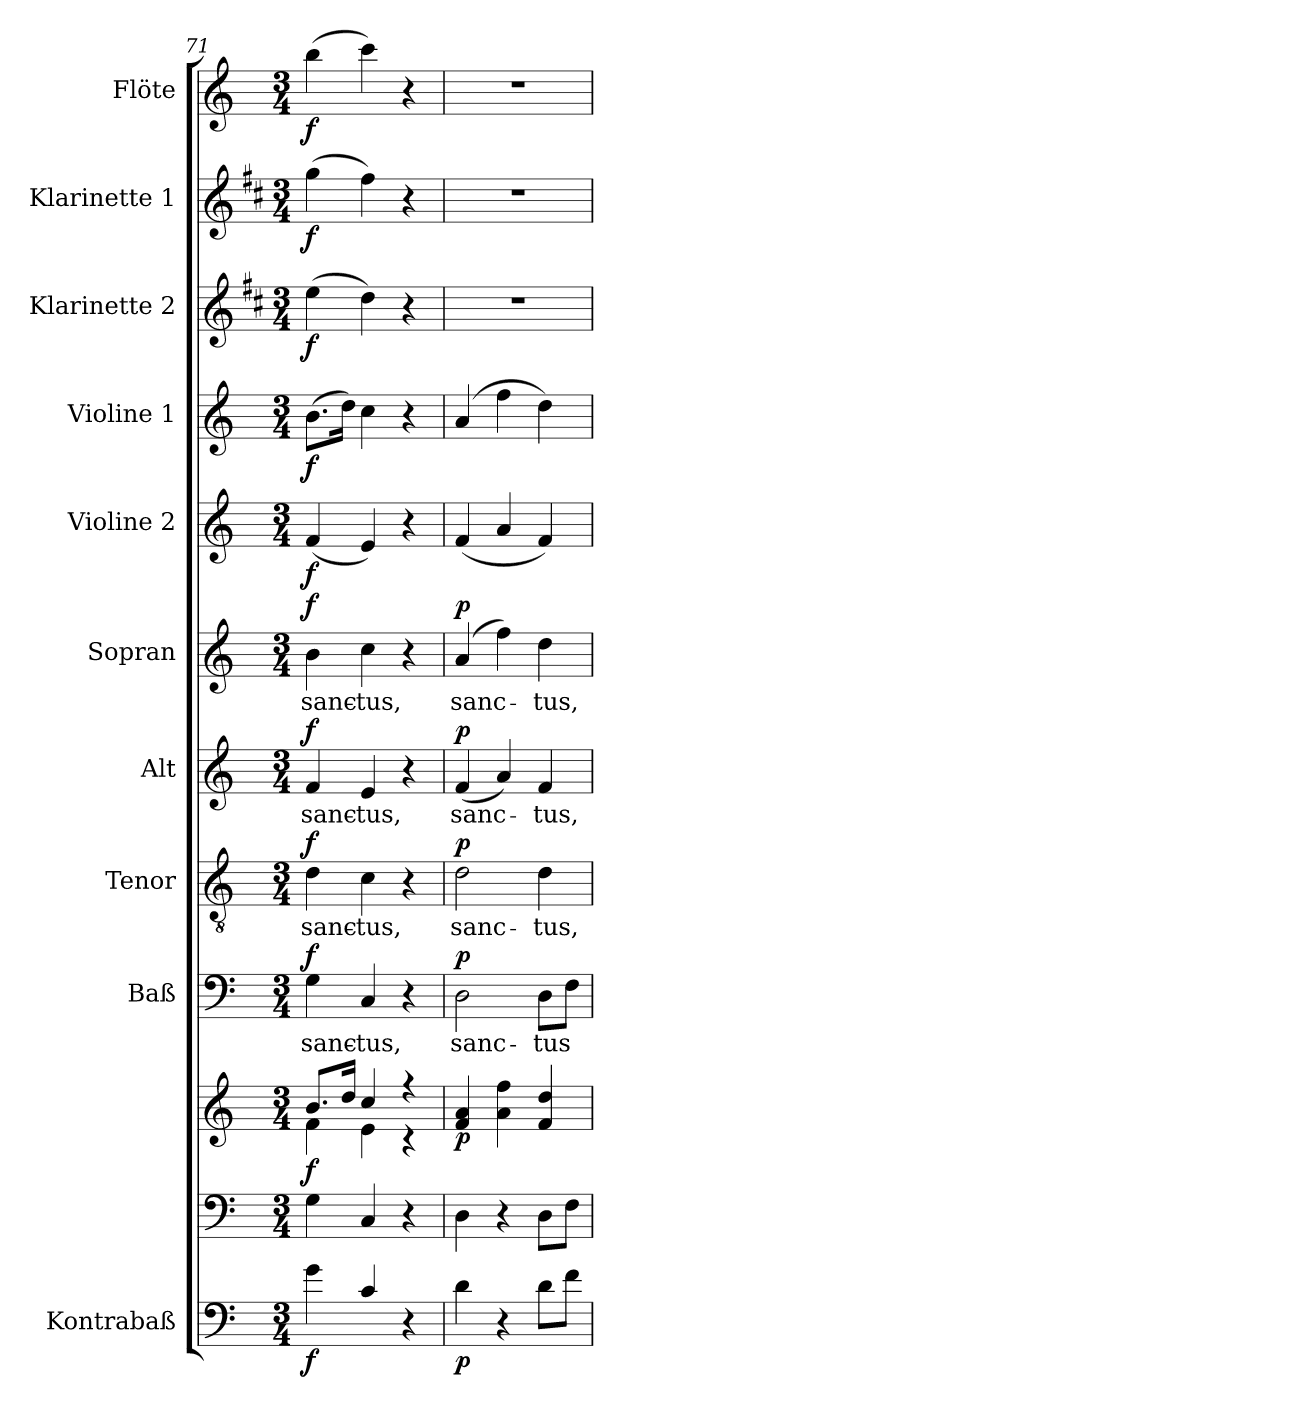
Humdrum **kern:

**kern	**dynam	**kern	**kern	**dynam	**kern	**text	**dynam	**kern	**text	**dynam	**kern	**text	**dynam	**kern	**text	**dynam	**kern	**dynam	**kern	**dynam	**kern	**dynam	**kern	**dynam	**kern	**dynam
*part11	*part11	*part10	*part10	*part10	*part9	*part9	*part9	*part8	*part8	*part8	*part7	*part7	*part7	*part6	*part6	*part6	*part5	*part5	*part4	*part4	*part3	*part3	*part2	*part2	*part1	*part1
*staff12	*staff12	*staff11	*staff10	*staff10/11	*staff9	*staff9	*staff9	*staff8	*staff8	*staff8	*staff7	*staff7	*staff7	*staff6	*staff6	*staff6	*staff5	*staff5	*staff4	*staff4	*staff3	*staff3	*staff2	*staff2	*staff1	*staff1
*I"Kontrabaß	*	*	*	*	*I"Baß	*	*	*I"Tenor	*	*	*I"Alt	*	*	*I"Sopran	*	*	*I"Violine 2	*	*I"Violine 1	*	*I"Klarinette 2	*	*I"Klarinette 1	*	*I"Flöte	*
*	*	*	*	*	*	*	*	*	*	*	*	*	*	*	*	*	*I'Vln	*	*I'Vln	*	*	*	*	*	*I'Fl	*
*clefF4	*	*clefF4	*clefG2	*	*clefF4	*	*	*clefGv2	*	*	*clefG2	*	*	*clefG2	*	*	*clefG2	*	*clefG2	*	*clefG2	*	*clefG2	*	*clefG2	*
*ITrd7c12	*	*	*	*	*	*	*	*	*	*	*	*	*	*	*	*	*	*	*	*	*ITrd1c2	*	*ITrd1c2	*	*	*
*k[]	*	*k[]	*k[]	*	*k[]	*	*	*k[]	*	*	*k[]	*	*	*k[]	*	*	*k[]	*	*k[]	*	*k[]	*	*k[]	*	*k[]	*
*C:	*	*C:	*C:	*	*C:	*	*	*C:	*	*	*C:	*	*	*C:	*	*	*C:	*	*C:	*	*C:	*	*C:	*	*C:	*
*M3/4	*	*M3/4	*M3/4	*	*M3/4	*	*	*M3/4	*	*	*M3/4	*	*	*M3/4	*	*	*M3/4	*	*M3/4	*	*M3/4	*	*M3/4	*	*M3/4	*
=71	=71	=71	=71	=71	=71	=71	=71	=71	=71	=71	=71	=71	=71	=71	=71	=71	=71	=71	=71	=71	=71	=71	=71	=71	=71	=71
*	*	*	*^	*	*	*	*	*	*	*	*	*	*	*	*	*	*	*	*	*	*	*	*	*	*	*
!	!LO:DY:b	!	!	!	!LO:DY:b	!	!LO:LY:b	!LO:DY:a	!	!LO:LY:b	!LO:DY:a	!	!LO:LY:b	!LO:DY:a	!	!LO:LY:b	!LO:DY:a	!	!LO:DY:b	!	!LO:DY:b	!	!LO:DY:b	!	!LO:DY:b	!	!LO:DY:b
4G\	f	4G\	8.b/L	4f\	f	4G\	sanc-	f	4d\	sanc-	f	4f/	sanc-	f	4b\	sanc-	f	(<4f/	f	(>8.b\L	f	(>4dd\	f	(>4ff\	f	(>4bb\	f
.	.	.	16dd/Jk	.	.	.	.	.	.	.	.	.	.	.	.	.	.	.	.	16dd\Jk)	.	.	.	.	.	.	.
!	!	!	!	!	!	!	!LO:LY:b	!	!	!LO:LY:b	!	!	!LO:LY:b	!	!	!LO:LY:b	!	!	!	!	!	!	!	!	!	!	!
4C/	.	4C/	4cc/	4e\	.	4C/	-tus,	.	4c\	-tus,	.	4e/	-tus,	.	4cc\	-tus,	.	4e/)	.	4cc\	.	4cc\)	.	4ee\)	.	4ccc\)	.
4r	.	4r	4r	4r	.	4r	.	.	4r	.	.	4r	.	.	4r	.	.	4r	.	4r	.	4r	.	4r	.	4r	.
=72	=72	=72	=72	=72	=72	=72	=72	=72	=72	=72	=72	=72	=72	=72	=72	=72	=72	=72	=72	=72	=72	=72	=72	=72	=72	=72	=72
!	!LO:DY:b	!	!	!	!LO:DY:b	!	!LO:LY:b	!LO:DY:a	!	!LO:LY:b	!LO:DY:a	!	!LO:LY:b	!LO:DY:a	!	!LO:LY:b	!LO:DY:a	!	!	!	!	!	!	!	!	!	!
*	*	*	*v	*v	*	*	*	*	*	*	*	*	*	*	*	*	*	*	*	*	*	*	*	*	*	*	*
4D\	p	4D\	4f/ 4a/	p	2D\	sanc-	p	2d\	sanc-	p	(<4f/	sanc-	p	(4a/	sanc-	p	(<4f/	.	(4a/	.	2.r	.	2.r	.	2.r	.
4r	.	4r	4a\ 4ff\	.	.	.	.	.	.	.	4a/)	.	.	4ff\)	.	.	4a/	.	4ff\	.	.	.	.	.	.	.
!	!	!	!	!	!	!LO:LY:b	!	!	!LO:LY:b	!	!	!LO:LY:b	!	!	!LO:LY:b	!	!	!	!	!	!	!	!	!	!	!
8D\L	.	8D\L	4f/ 4dd/	.	8D\L	-tus	.	4d\	-tus,	.	4f/	-tus,	.	4dd\	-tus,	.	4f/)	.	4dd\)	.	.	.	.	.	.	.
8F\J	.	8F\J	.	.	8F\J	.	.	.	.	.	.	.	.	.	.	.	.	.	.	.	.	.	.	.	.	.
=	=	=	=	=	=	=	=	=	=	=	=	=	=	=	=	=	=	=	=	=	=	=	=	=	=	=
*-	*-	*-	*-	*-	*-	*-	*-	*-	*-	*-	*-	*-	*-	*-	*-	*-	*-	*-	*-	*-	*-	*-	*-	*-	*-	*-
